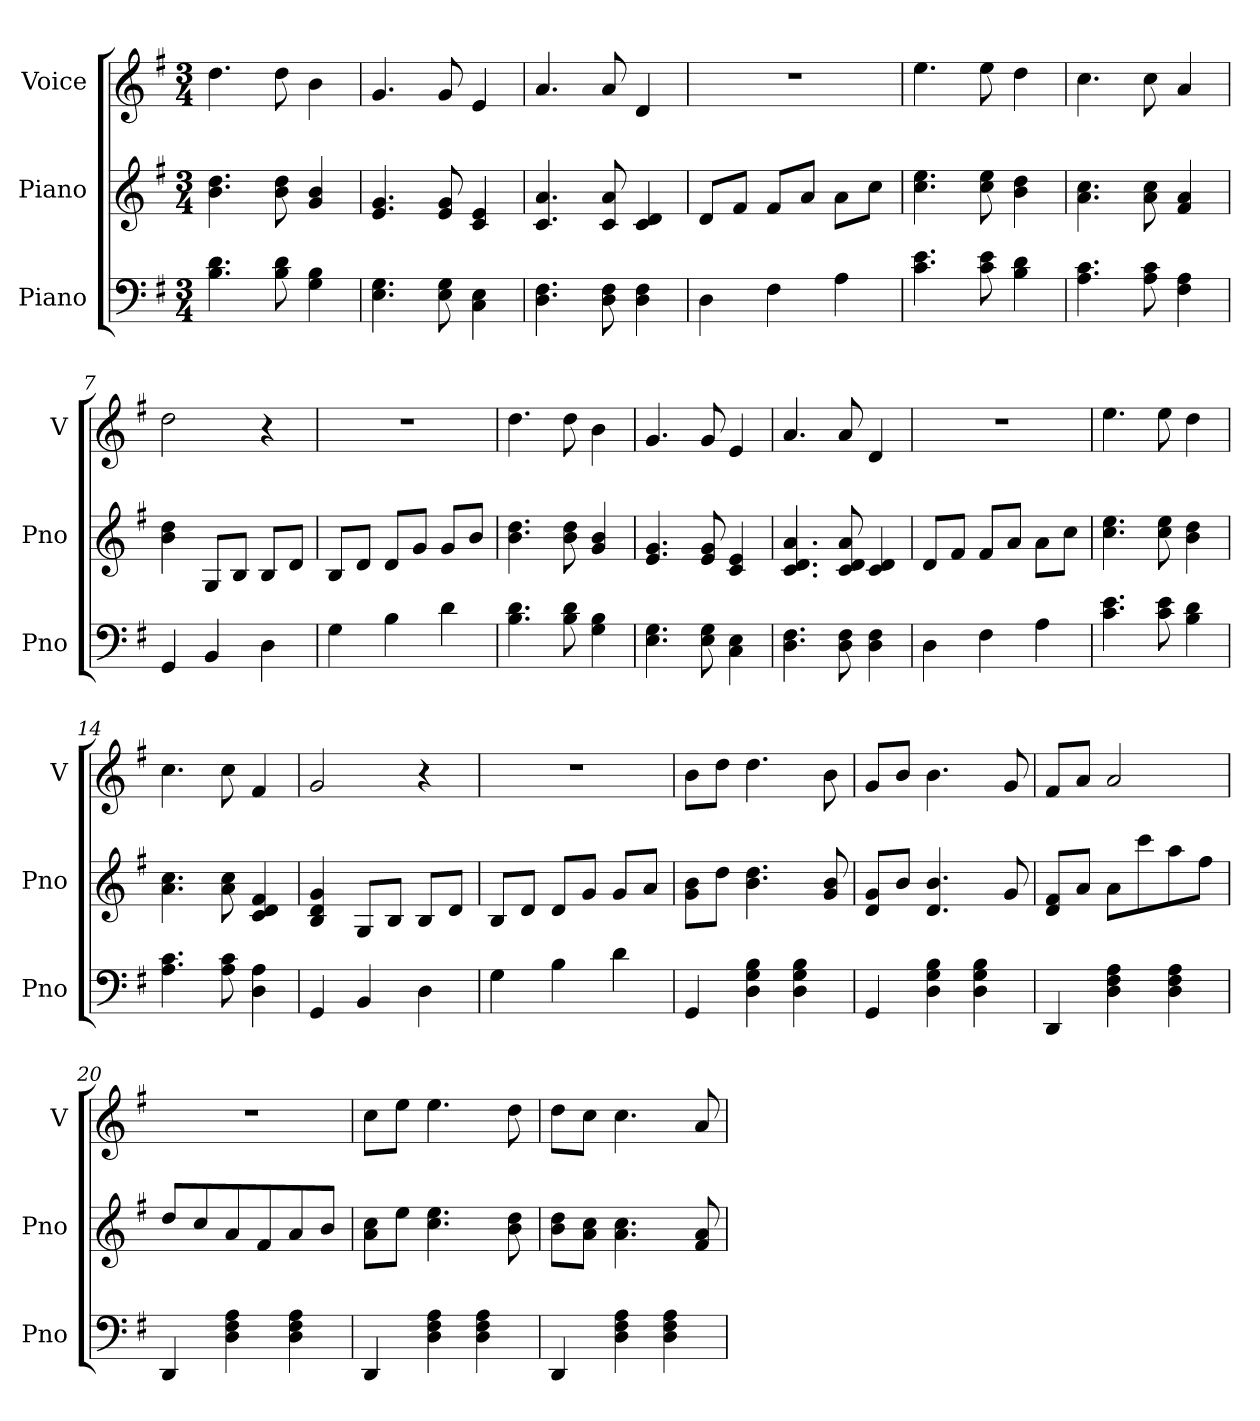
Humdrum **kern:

**kern	**kern	**kern
*part3	*part2	*part1
*staff3	*staff2	*staff1
*I"Piano	*I"Piano	*I"Voice
*I'Pno	*I'Pno	*I'V
*clefF4	*clefG2	*clefG2
*k[f#]	*k[f#]	*k[f#]
*M3/4	*M3/4	*M3/4
*MM132	*MM132	*MM132
=1	=1	=1
4.B\ 4.d\	4.b\ 4.dd\	4.dd\
8B\ 8d\	8b\ 8dd\	8dd\
4G\ 4B\	4g/ 4b/	4b\
=2	=2	=2
4.E\ 4.G\	4.e/ 4.g/	4.g/
8E\ 8G\	8e/ 8g/	8g/
4C\ 4E\	4c/ 4e/	4e/
=3	=3	=3
4.D\ 4.F#\	4.c/ 4.a/	4.a/
8D\ 8F#\	8c/ 8a/	8a/
4D\ 4F#\	4c/ 4d/	4d/
=4	=4	=4
4D\	8d/L	2.r
.	8f#/J	.
4F#\	8f#/L	.
.	8a/J	.
4A\	8a\L	.
.	8cc\J	.
=5	=5	=5
4.c\ 4.e\	4.cc\ 4.ee\	4.ee\
8c\ 8e\	8cc\ 8ee\	8ee\
4B\ 4d\	4b\ 4dd\	4dd\
=6	=6	=6
4.A\ 4.c\	4.a\ 4.cc\	4.cc\
8A\ 8c\	8a\ 8cc\	8cc\
4F#\ 4A\	4f#/ 4a/	4a/
!!LO:LB:g=z
=7	=7	=7
4GG/	4b\ 4dd\	2dd\
4BB/	8G/L	.
.	8B/J	.
4D\	8B/L	4r
.	8d/J	.
=8	=8	=8
4G\	8B/L	2.r
.	8d/J	.
4B\	8d/L	.
.	8g/J	.
4d\	8g/L	.
.	8b/J	.
=9	=9	=9
4.B\ 4.d\	4.b\ 4.dd\	4.dd\
8B\ 8d\	8b\ 8dd\	8dd\
4G\ 4B\	4g/ 4b/	4b\
=10	=10	=10
4.E\ 4.G\	4.e/ 4.g/	4.g/
8E\ 8G\	8e/ 8g/	8g/
4C\ 4E\	4c/ 4e/	4e/
=11	=11	=11
4.D\ 4.F#\	4.c/ 4.d/ 4.a/	4.a/
8D\ 8F#\	8c/ 8d/ 8a/	8a/
4D\ 4F#\	4c/ 4d/	4d/
=12	=12	=12
4D\	8d/L	2.r
.	8f#/J	.
4F#\	8f#/L	.
.	8a/J	.
4A\	8a\L	.
.	8cc\J	.
!!LO:LB:g=z
=13	=13	=13
4.c\ 4.e\	4.cc\ 4.ee\	4.ee\
8c\ 8e\	8cc\ 8ee\	8ee\
4B\ 4d\	4b\ 4dd\	4dd\
=14	=14	=14
4.A\ 4.c\	4.a\ 4.cc\	4.cc\
8A\ 8c\	8a\ 8cc\	8cc\
4D\ 4A\	4c/ 4d/ 4f#/	4f#/
=15	=15	=15
4GG/	4B/ 4d/ 4g/	2g/
4BB/	8G/L	.
.	8B/J	.
4D\	8B/L	4r
.	8d/J	.
=16	=16	=16
4G\	8B/L	2.r
.	8d/J	.
4B\	8d/L	.
.	8g/J	.
4d\	8g/L	.
.	8a/J	.
=17	=17	=17
4GG/	8g\ 8b\L	8b\L
.	8dd\J	8dd\J
4D\ 4G\ 4B\	4.b\ 4.dd\	4.dd\
4D\ 4G\ 4B\	.	.
.	8g/ 8b/	8b\
=18	=18	=18
4GG/	8d/ 8g/L	8g/L
.	8b/J	8b/J
4D\ 4G\ 4B\	4.d/ 4.b/	4.b\
4D\ 4G\ 4B\	.	.
.	8g/	8g/
!!LO:LB:g=z
=19	=19	=19
4DD/	8d/ 8f#/L	8f#/L
.	8a/J	8a/J
4D\ 4F#\ 4A\	8a\L	2a/
.	8ccc\	.
4D\ 4F#\ 4A\	8aa\	.
.	8ff#\J	.
=20	=20	=20
4DD/	8dd/L	2.r
.	8cc/	.
4D\ 4F#\ 4A\	8a/	.
.	8f#/	.
4D\ 4F#\ 4A\	8a/	.
.	8b/J	.
=21	=21	=21
4DD/	8a\ 8cc\L	8cc\L
.	8ee\J	8ee\J
4D\ 4F#\ 4A\	4.cc\ 4.ee\	4.ee\
4D\ 4F#\ 4A\	.	.
.	8b\ 8dd\	8dd\
=22	=22	=22
4DD/	8b\ 8dd\L	8dd\L
.	8a\ 8cc\J	8cc\J
4D\ 4F#\ 4A\	4.a\ 4.cc\	4.cc\
4D\ 4F#\ 4A\	.	.
.	8f#/ 8a/	8a/
=	=	=
*-	*-	*-
